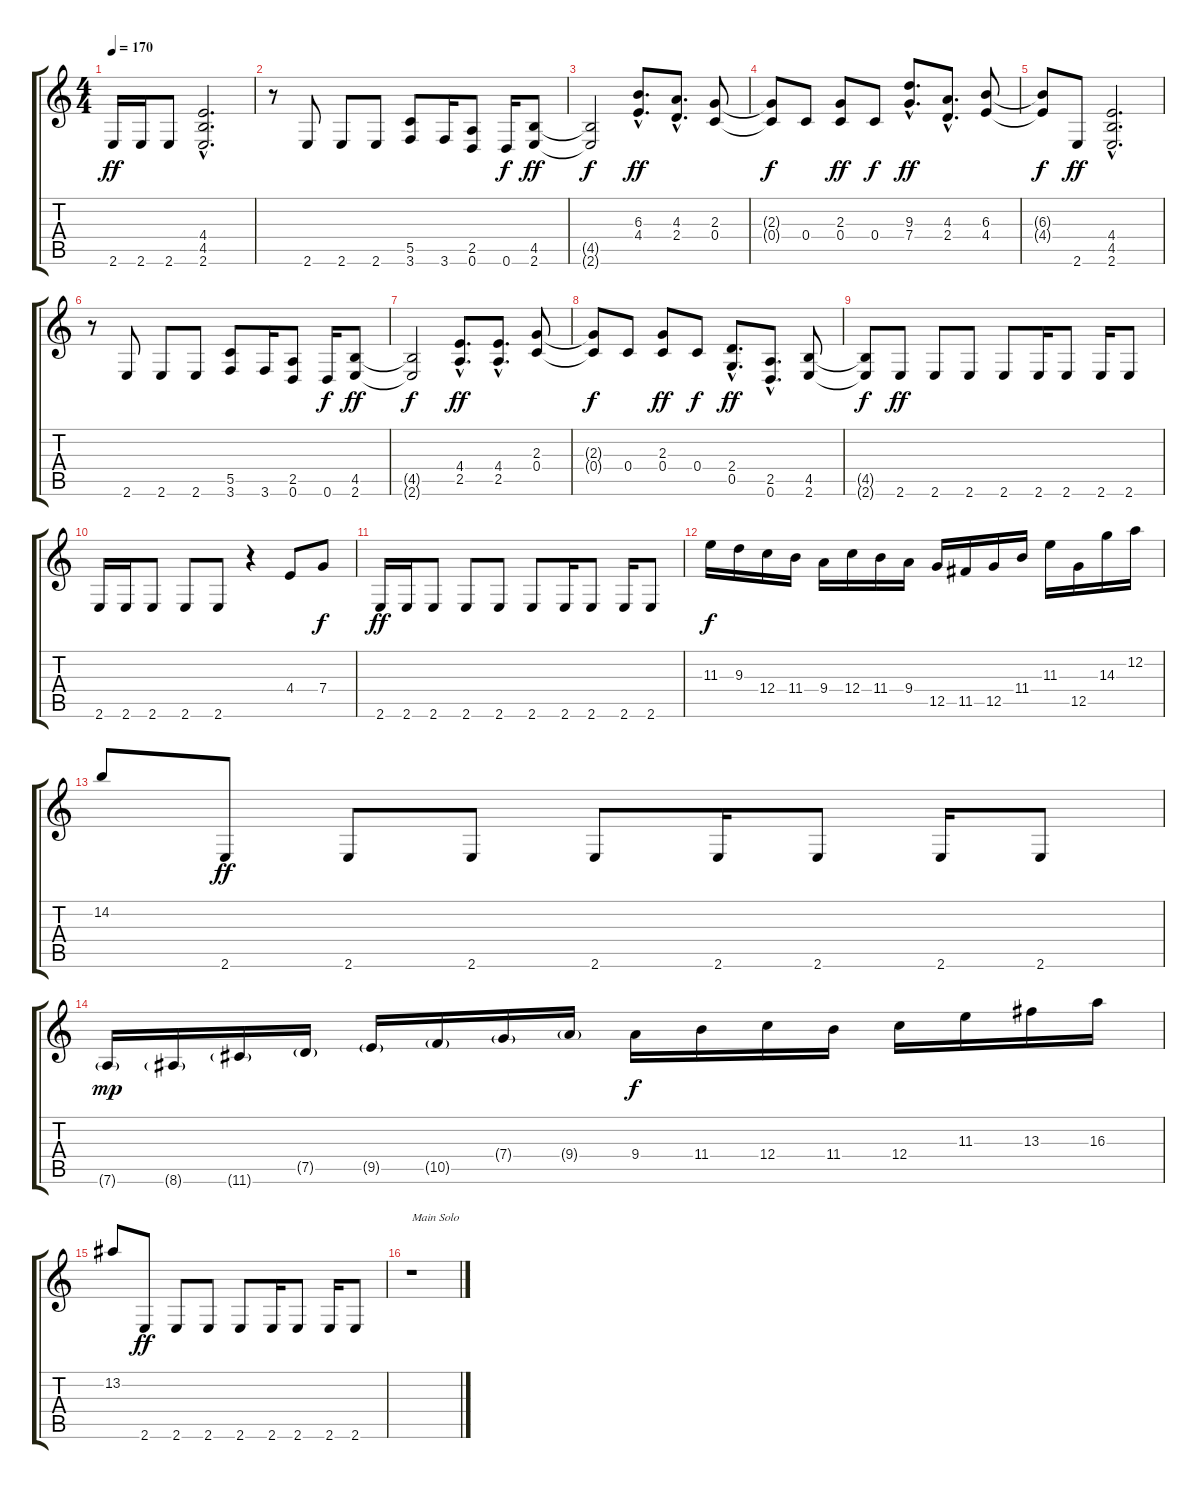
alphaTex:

\track "" {instrument overdrivenguitar}
\staff {score tabs}
\tuning (D4 A3 F3 C3 G2 D2) {hide}
\ts (4 4)
\tempo 170
\clef g2
\ks c
2.6.16{dy ff} 2.6.16 2.6.8 (4.4{hac} 4.5{hac} 2.6{hac}).2{d} |
r.8 2.6.8 2.6.8 2.6.8 (5.5 3.6).8 3.6.16 (2.5 0.6).8 0.6.16{dy f} (4.5 2.6).8{dy ff} |
(4.5{t} 2.6{t}).2{dy f} (6.3{hac} 4.4{hac}).8{d dy ff} (4.3{hac} 2.4{hac}).8{d} (2.3 0.4).8 |
(2.3{t} 0.4{t}).8{dy f} 0.4.8 (2.3 0.4).8{dy ff} 0.4.8{dy f} (9.3{hac} 7.4{hac}).8{d dy ff} (4.3{hac} 2.4{hac}).8{d} (6.3 4.4).8 |
(6.3{t} 4.4{t}).8{dy f} 2.6.8{dy ff} (4.4{hac} 4.5{hac} 2.6{hac}).2{d} |
r.8 2.6.8 2.6.8 2.6.8 (5.5 3.6).8 3.6.16 (2.5 0.6).8 0.6.16{dy f} (4.5 2.6).8{dy ff} |
(4.5{t} 2.6{t}).2{dy f} (4.4{hac} 2.5{hac}).8{d dy ff} (4.4{hac} 2.5{hac}).8{d} (2.3 0.4).8 |
(2.3{t} 0.4{t}).8{dy f} 0.4.8 (2.3 0.4).8{dy ff} 0.4.8{dy f} (2.4{hac} 0.5{hac}).8{d dy ff} (2.5{hac} 0.6{hac}).8{d} (4.5 2.6).8 |
(4.5{t} 2.6{t}).8{dy f} 2.6.8{dy ff} 2.6.8 2.6.8 2.6.8 2.6.16 2.6.8 2.6.16 2.6.8 |
2.6.16 2.6.16 2.6.8 2.6.8 2.6.8 r.4 4.4.8 7.4.8{dy f} |
2.6.16{dy ff} 2.6.16 2.6.8 2.6.8 2.6.8 2.6.8 2.6.16 2.6.8 2.6.16 2.6.8 |
11.3.16{dy f} 9.3.16 12.4.16 11.4.16 9.4.16 12.4.16 11.4.16 9.4.16 12.5.16 11.5.16 12.5.16 11.4.16 11.3.16 12.5.16 14.3.16 12.2.16 |
14.2.8 2.6.8{dy ff} 2.6.8 2.6.8 2.6.8 2.6.16 2.6.8 2.6.16 2.6.8 |
7.6{g}.16{dy mp} 8.6{g}.16 11.6{g}.16 7.5{g}.16 9.5{g}.16 10.5{g}.16 7.4{g}.16 9.4{g}.16 9.4.16{dy f} 11.4.16 12.4.16 11.4.16 12.4.16 11.3.16 13.3.16 16.3.16 |
13.2.8 2.6.8{dy ff} 2.6.8 2.6.8 2.6.8 2.6.16 2.6.8 2.6.16 2.6.8 |
r.1{txt "Main Solo"}
